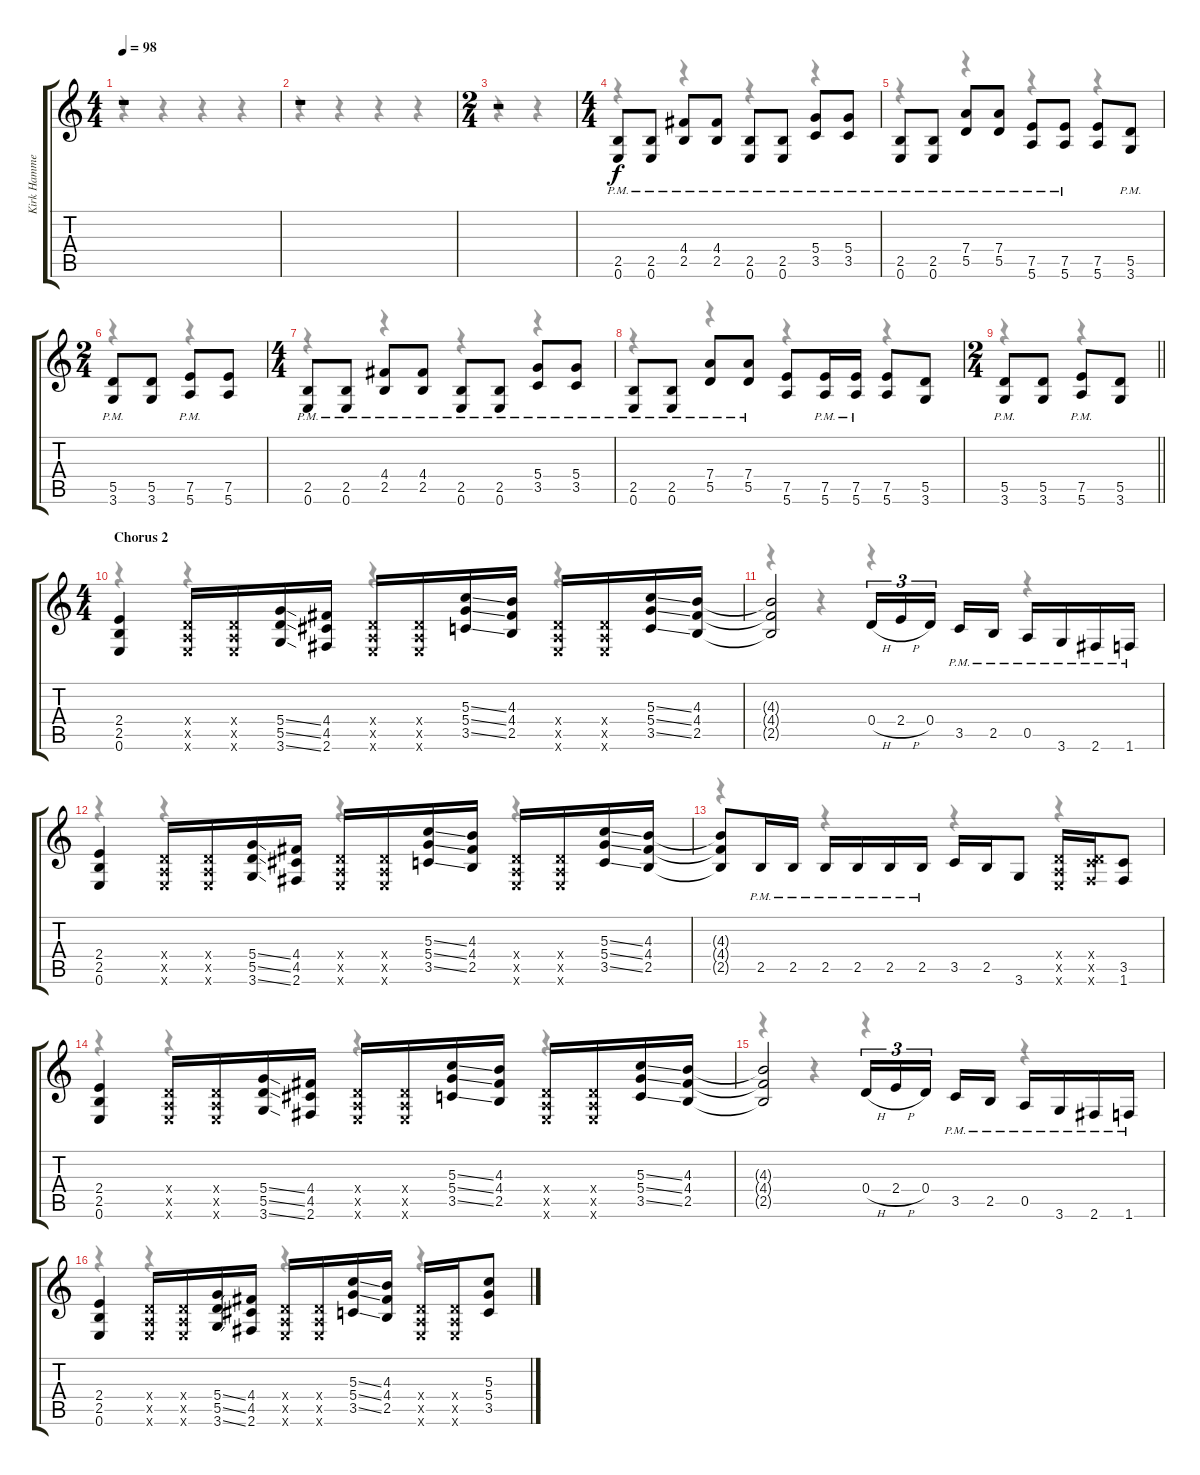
\track ("Kirk Hammett" "Kirk Hamme") {instrument distortionguitar}
\staff {score tabs}
\tuning (E4 B3 G3 D3 A2 E2) {hide}
\voice
\ts (4 4)
\tempo 98
\clef g2
\ks c
r.1{dy mp} |
r.1 |
\ts (2 4)
r.2 |
\ts (4 4)
(2.5{pm} 0.6{pm}).8{dy f} (2.5{pm} 0.6{pm}).8 (4.4{pm} 2.5{pm}).8 (4.4{pm} 2.5{pm}).8 (2.5{pm} 0.6{pm}).8 (2.5{pm} 0.6{pm}).8 (5.4{pm} 3.5{pm}).8 (5.4{pm} 3.5{pm}).8 |
(2.5{pm} 0.6{pm}).8 (2.5{pm} 0.6{pm}).8 (7.4{pm} 5.5{pm}).8 (7.4{pm} 5.5{pm}).8 (7.5{pm} 5.6{pm}).8 (7.5{pm} 5.6{pm}).8 (7.5 5.6).8 (5.5{pm} 3.6{pm}).8 |
\ts (2 4)
(5.5{pm} 3.6{pm}).8 (5.5 3.6).8 (7.5{pm} 5.6{pm}).8 (7.5 5.6).8 |
\ts (4 4)
(2.5{pm} 0.6{pm}).8 (2.5{pm} 0.6{pm}).8 (4.4{pm} 2.5{pm}).8 (4.4{pm} 2.5{pm}).8 (2.5{pm} 0.6{pm}).8 (2.5{pm} 0.6{pm}).8 (5.4{pm} 3.5{pm}).8 (5.4{pm} 3.5{pm}).8 |
(2.5{pm} 0.6{pm}).8 (2.5{pm} 0.6{pm}).8 (7.4{pm} 5.5{pm}).8 (7.4{pm} 5.5{pm}).8 (7.5 5.6).8 (7.5{pm} 5.6{pm}).16 (7.5{pm} 5.6{pm}).16 (7.5 5.6).8 (5.5 3.6).8 |
\ts (2 4)
\barLineRight lightlight
(5.5{pm} 3.6{pm}).8 (5.5 3.6).8 (7.5{pm} 5.6{pm}).8 (5.5 3.6).8 |
\ts (4 4)
\section ("" "Chorus 2")
(2.4 2.5 0.6).4 (0.4{x} 0.5{x} 0.6{x}).16 (0.4{x} 0.5{x} 0.6{x}).16 (5.4{ss} 5.5{ss} 3.6{ss}).16 (4.4 4.5 2.6).16 (0.4{x} 0.5{x} 0.6{x}).16 (0.4{x} 0.5{x} 0.6{x}).16 (5.3{ss} 5.4{ss} 3.5{ss}).16 (4.3 4.4 2.5).16 (0.4{x} 0.5{x} 0.6{x}).16 (0.4{x} 0.5{x} 0.6{x}).16 (5.3{ss} 5.4{ss} 3.5{ss}).16 (4.3 4.4 2.5).16 |
(4.3{t} 4.4{t} 2.5{t}).2 0.4{h}.16{tu (3 2)} 2.4{h}.16{tu (3 2)} 0.4.16{tu (3 2) beam splitsecondary} 3.5{pm}.16 2.5{pm}.16 0.5{pm}.16 3.6{pm}.16 2.6{pm}.16 1.6{pm}.16 |
(2.4 2.5 0.6).4 (0.4{x} 0.5{x} 0.6{x}).16 (0.4{x} 0.5{x} 0.6{x}).16 (5.4{ss} 5.5{ss} 3.6{ss}).16 (4.4 4.5 2.6).16 (0.4{x} 0.5{x} 0.6{x}).16 (0.4{x} 0.5{x} 0.6{x}).16 (5.3{ss} 5.4{ss} 3.5{ss}).16 (4.3 4.4 2.5).16 (0.4{x} 0.5{x} 0.6{x}).16 (0.4{x} 0.5{x} 0.6{x}).16 (5.3{ss} 5.4{ss} 3.5{ss}).16 (4.3 4.4 2.5).16 |
(4.3{t} 4.4{t} 2.5{t}).8 2.5{pm}.16 2.5{pm}.16 2.5{pm}.16 2.5{pm}.16 2.5{pm}.16 2.5{pm}.16 3.5.16 2.5.16 3.6.8 (0.4{x} 0.5{x} 0.6{x}).16 (0.4{x} 3.5{x} 1.6{x}).16 (3.5 1.6).8 |
(2.4 2.5 0.6).4 (0.4{x} 0.5{x} 0.6{x}).16 (0.4{x} 0.5{x} 0.6{x}).16 (5.4{ss} 5.5{ss} 3.6{ss}).16 (4.4 4.5 2.6).16 (0.4{x} 0.5{x} 0.6{x}).16 (0.4{x} 0.5{x} 0.6{x}).16 (5.3{ss} 5.4{ss} 3.5{ss}).16 (4.3 4.4 2.5).16 (0.4{x} 0.5{x} 0.6{x}).16 (0.4{x} 0.5{x} 0.6{x}).16 (5.3{ss} 5.4{ss} 3.5{ss}).16 (4.3 4.4 2.5).16 |
(4.3{t} 4.4{t} 2.5{t}).2 0.4{h}.16{tu (3 2)} 2.4{h}.16{tu (3 2)} 0.4.16{tu (3 2) beam splitsecondary} 3.5{pm}.16 2.5{pm}.16 0.5{pm}.16 3.6{pm}.16 2.6{pm}.16 1.6{pm}.16 |
(2.4 2.5 0.6).4 (0.4{x} 0.5{x} 0.6{x}).16 (0.4{x} 0.5{x} 0.6{x}).16 (5.4{ss} 5.5{ss} 3.6{ss}).16 (4.4 4.5 2.6).16 (0.4{x} 0.5{x} 0.6{x}).16 (0.4{x} 0.5{x} 0.6{x}).16 (5.3{ss} 5.4{ss} 3.5{ss}).16 (4.3 4.4 2.5).16 (0.4{x} 0.5{x} 0.6{x}).16 (0.4{x} 0.5{x} 0.6{x}).16 (5.3{ss} 5.4{ss} 3.5{ss}).8
\voice
\clef g2
\ottava regular
\simile none
\ks c
r.4{dy f} r.4 r.4 r.4 |
r.4 r.4 r.4 r.4 |
r.4 r.4 |
r.4 r.4 r.4 r.4 |
r.4 r.4 r.4 r.4 |
r.4 r.4 |
r.4 r.4 r.4 r.4 |
r.4 r.4 r.4 r.4 |
\barLineRight lightlight
r.4 r.4 |
r.4 r.4 r.4 r.4 |
r.4 r.4 r.4 r.4 |
r.4 r.4 r.4 r.4 |
r.4 r.4 r.4 r.4 |
r.4 r.4 r.4 r.4 |
r.4 r.4 r.4 r.4 |
r.4 r.4 r.4 r.4
